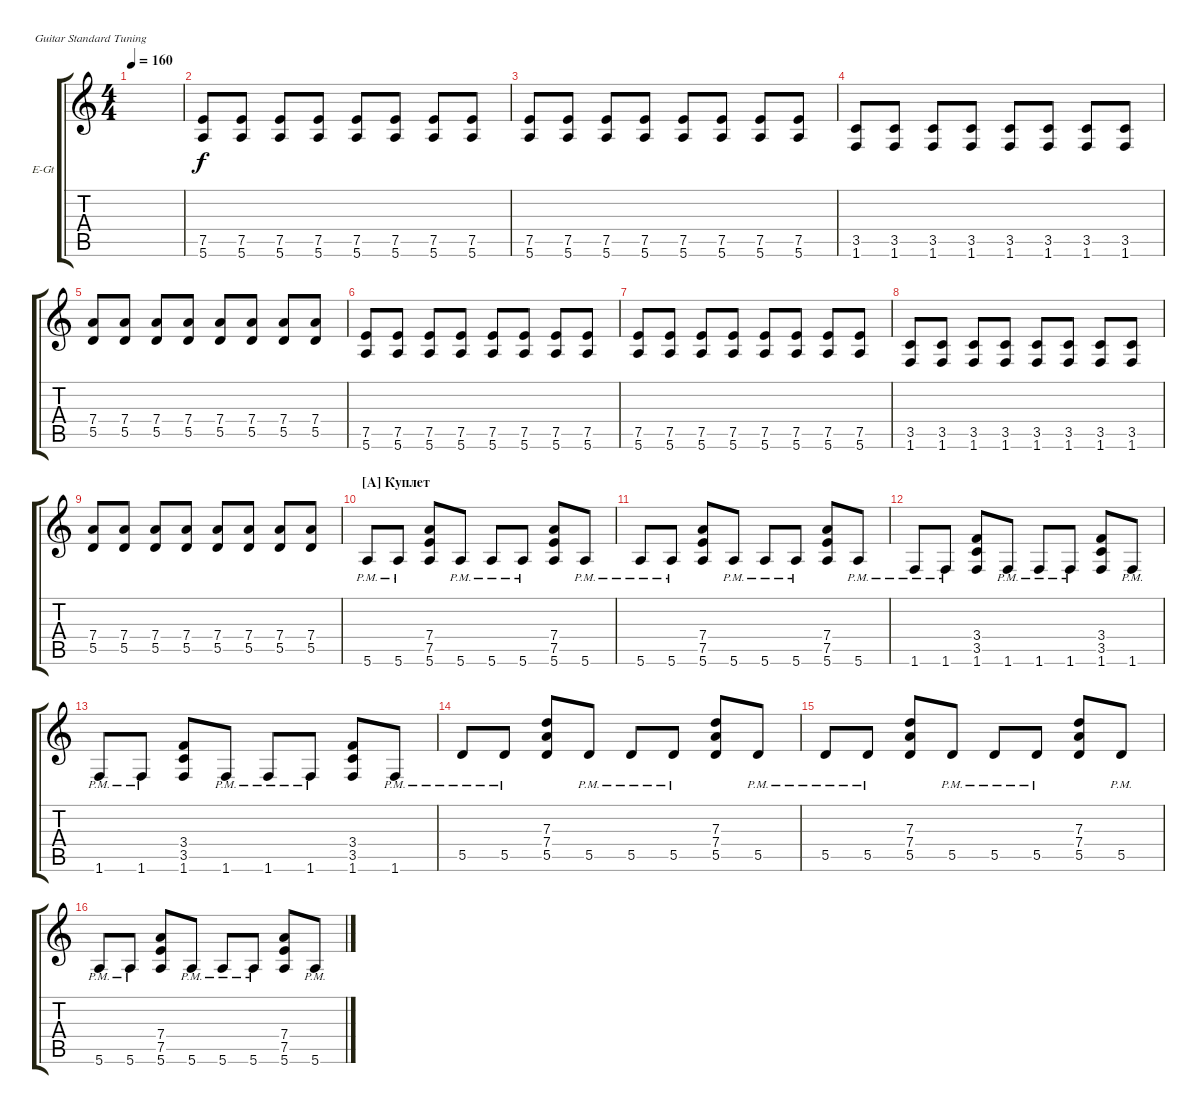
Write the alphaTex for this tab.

\defaultSystemsLayout 4
\bracketExtendMode groupsimilarinstruments
\firstSystemTrackNameOrientation horizontal
\otherSystemsTrackNameOrientation horizontal
\track ("Electric Guitar" "E-Gt") {instrument distortionguitar}
\staff {score tabs}
\tuning (E4 B3 G3 D3 A2 E2)
\ts (4 4)
\tempo 160
\clef g2
\ks c
|
(5.6 7.5).8 (5.6 7.5).8 (5.6 7.5).8 (5.6 7.5).8 (5.6 7.5).8 (5.6 7.5).8 (5.6 7.5).8 (5.6 7.5).8 |
(5.6 7.5).8 (5.6 7.5).8 (5.6 7.5).8 (5.6 7.5).8 (5.6 7.5).8 (5.6 7.5).8 (5.6 7.5).8 (5.6 7.5).8 |
(1.6 3.5).8 (1.6 3.5).8 (1.6 3.5).8 (1.6 3.5).8 (1.6 3.5).8 (1.6 3.5).8 (1.6 3.5).8 (1.6 3.5).8 |
(5.5 7.4).8 (5.5 7.4).8 (5.5 7.4).8 (5.5 7.4).8 (5.5 7.4).8 (5.5 7.4).8 (5.5 7.4).8 (5.5 7.4).8 |
(5.6 7.5).8 (5.6 7.5).8 (5.6 7.5).8 (5.6 7.5).8 (5.6 7.5).8 (5.6 7.5).8 (5.6 7.5).8 (5.6 7.5).8 |
(5.6 7.5).8 (5.6 7.5).8 (5.6 7.5).8 (5.6 7.5).8 (5.6 7.5).8 (5.6 7.5).8 (5.6 7.5).8 (5.6 7.5).8 |
(1.6 3.5).8 (1.6 3.5).8 (1.6 3.5).8 (1.6 3.5).8 (1.6 3.5).8 (1.6 3.5).8 (1.6 3.5).8 (1.6 3.5).8 |
(5.5 7.4).8 (5.5 7.4).8 (5.5 7.4).8 (5.5 7.4).8 (5.5 7.4).8 (5.5 7.4).8 (5.5 7.4).8 (5.5 7.4).8 |
\section ("A" "Куплет")
5.6{pm}.8{dy f} 5.6{pm}.8 (5.6 7.5 7.4).8 5.6{pm}.8 5.6{pm}.8 5.6{pm}.8 (5.6 7.5 7.4).8 5.6{pm}.8 |
5.6{pm}.8 5.6{pm}.8 (5.6 7.5 7.4).8 5.6{pm}.8 5.6{pm}.8 5.6{pm}.8 (5.6 7.5 7.4).8 5.6{pm}.8 |
1.6{pm}.8 1.6{pm}.8 (1.6 3.5 3.4).8 1.6{pm}.8 1.6{pm}.8 1.6{pm}.8 (1.6 3.5 3.4).8 1.6{pm}.8 |
1.6{pm}.8 1.6{pm}.8 (1.6 3.5 3.4).8 1.6{pm}.8 1.6{pm}.8 1.6{pm}.8 (1.6 3.5 3.4).8 1.6{pm}.8 |
5.5{pm}.8 5.5{pm}.8 (5.5 7.4 7.3).8 5.5{pm}.8 5.5{pm}.8 5.5{pm}.8 (5.5 7.4 7.3).8 5.5{pm}.8 |
5.5{pm}.8 5.5{pm}.8 (5.5 7.4 7.3).8 5.5{pm}.8 5.5{pm}.8 5.5{pm}.8 (5.5 7.4 7.3).8 5.5{pm}.8 |
5.6{pm}.8 5.6{pm}.8 (5.6 7.5 7.4).8 5.6{pm}.8 5.6{pm}.8 5.6{pm}.8 (5.6 7.5 7.4).8 5.6{pm}.8
